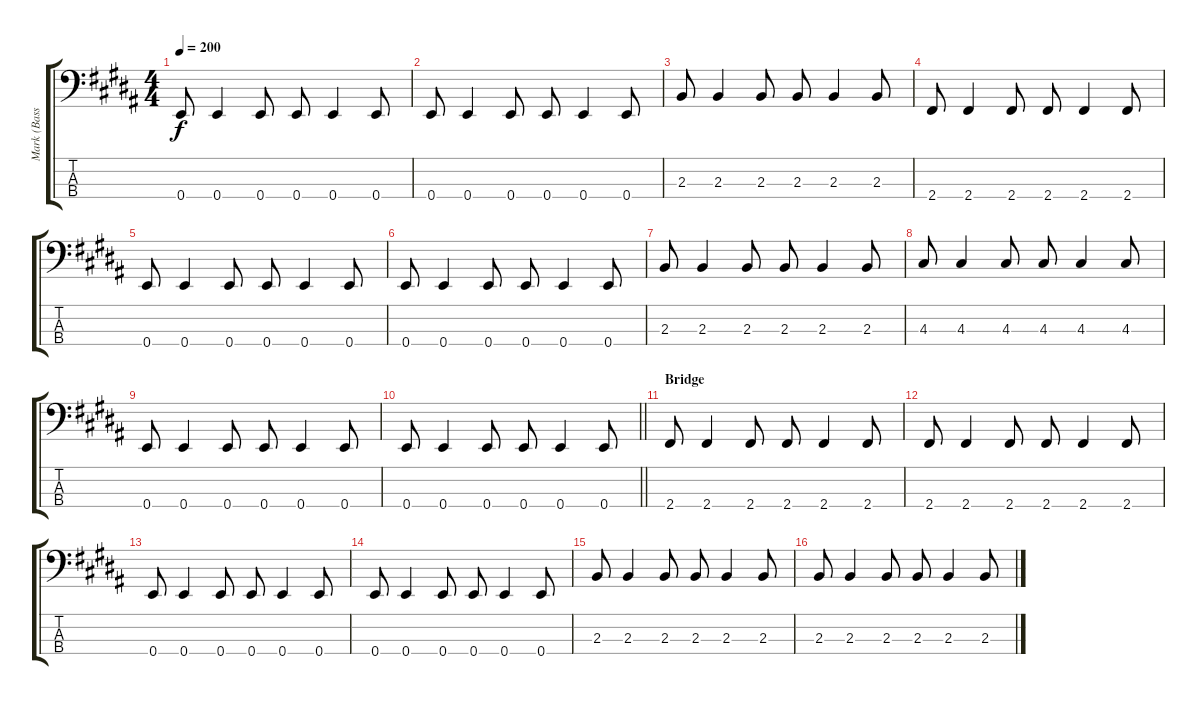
\track ("Mark (Bass)" "Mark (Bass") {instrument electricbasspick}
\staff {score tabs}
\tuning (G2 D2 A1 E1) {hide}
\ts (4 4)
\tempo 200
\clef f4
\ks b
0.4.8{dy f} 0.4.4 0.4.8 0.4.8 0.4.4 0.4.8 |
0.4.8 0.4.4 0.4.8 0.4.8 0.4.4 0.4.8 |
2.3.8 2.3.4 2.3.8 2.3.8 2.3.4 2.3.8 |
2.4.8 2.4.4 2.4.8 2.4.8 2.4.4 2.4.8 |
0.4.8 0.4.4 0.4.8 0.4.8 0.4.4 0.4.8 |
0.4.8 0.4.4 0.4.8 0.4.8 0.4.4 0.4.8 |
2.3.8 2.3.4 2.3.8 2.3.8 2.3.4 2.3.8 |
4.3.8 4.3.4 4.3.8 4.3.8 4.3.4 4.3.8 |
0.4.8 0.4.4 0.4.8 0.4.8 0.4.4 0.4.8 |
\barLineRight lightlight
0.4.8 0.4.4 0.4.8 0.4.8 0.4.4 0.4.8 |
\section ("" "Bridge")
2.4.8 2.4.4 2.4.8 2.4.8 2.4.4 2.4.8 |
2.4.8 2.4.4 2.4.8 2.4.8 2.4.4 2.4.8 |
0.4.8 0.4.4 0.4.8 0.4.8 0.4.4 0.4.8 |
0.4.8 0.4.4 0.4.8 0.4.8 0.4.4 0.4.8 |
2.3.8 2.3.4 2.3.8 2.3.8 2.3.4 2.3.8 |
2.3.8 2.3.4 2.3.8 2.3.8 2.3.4 2.3.8
